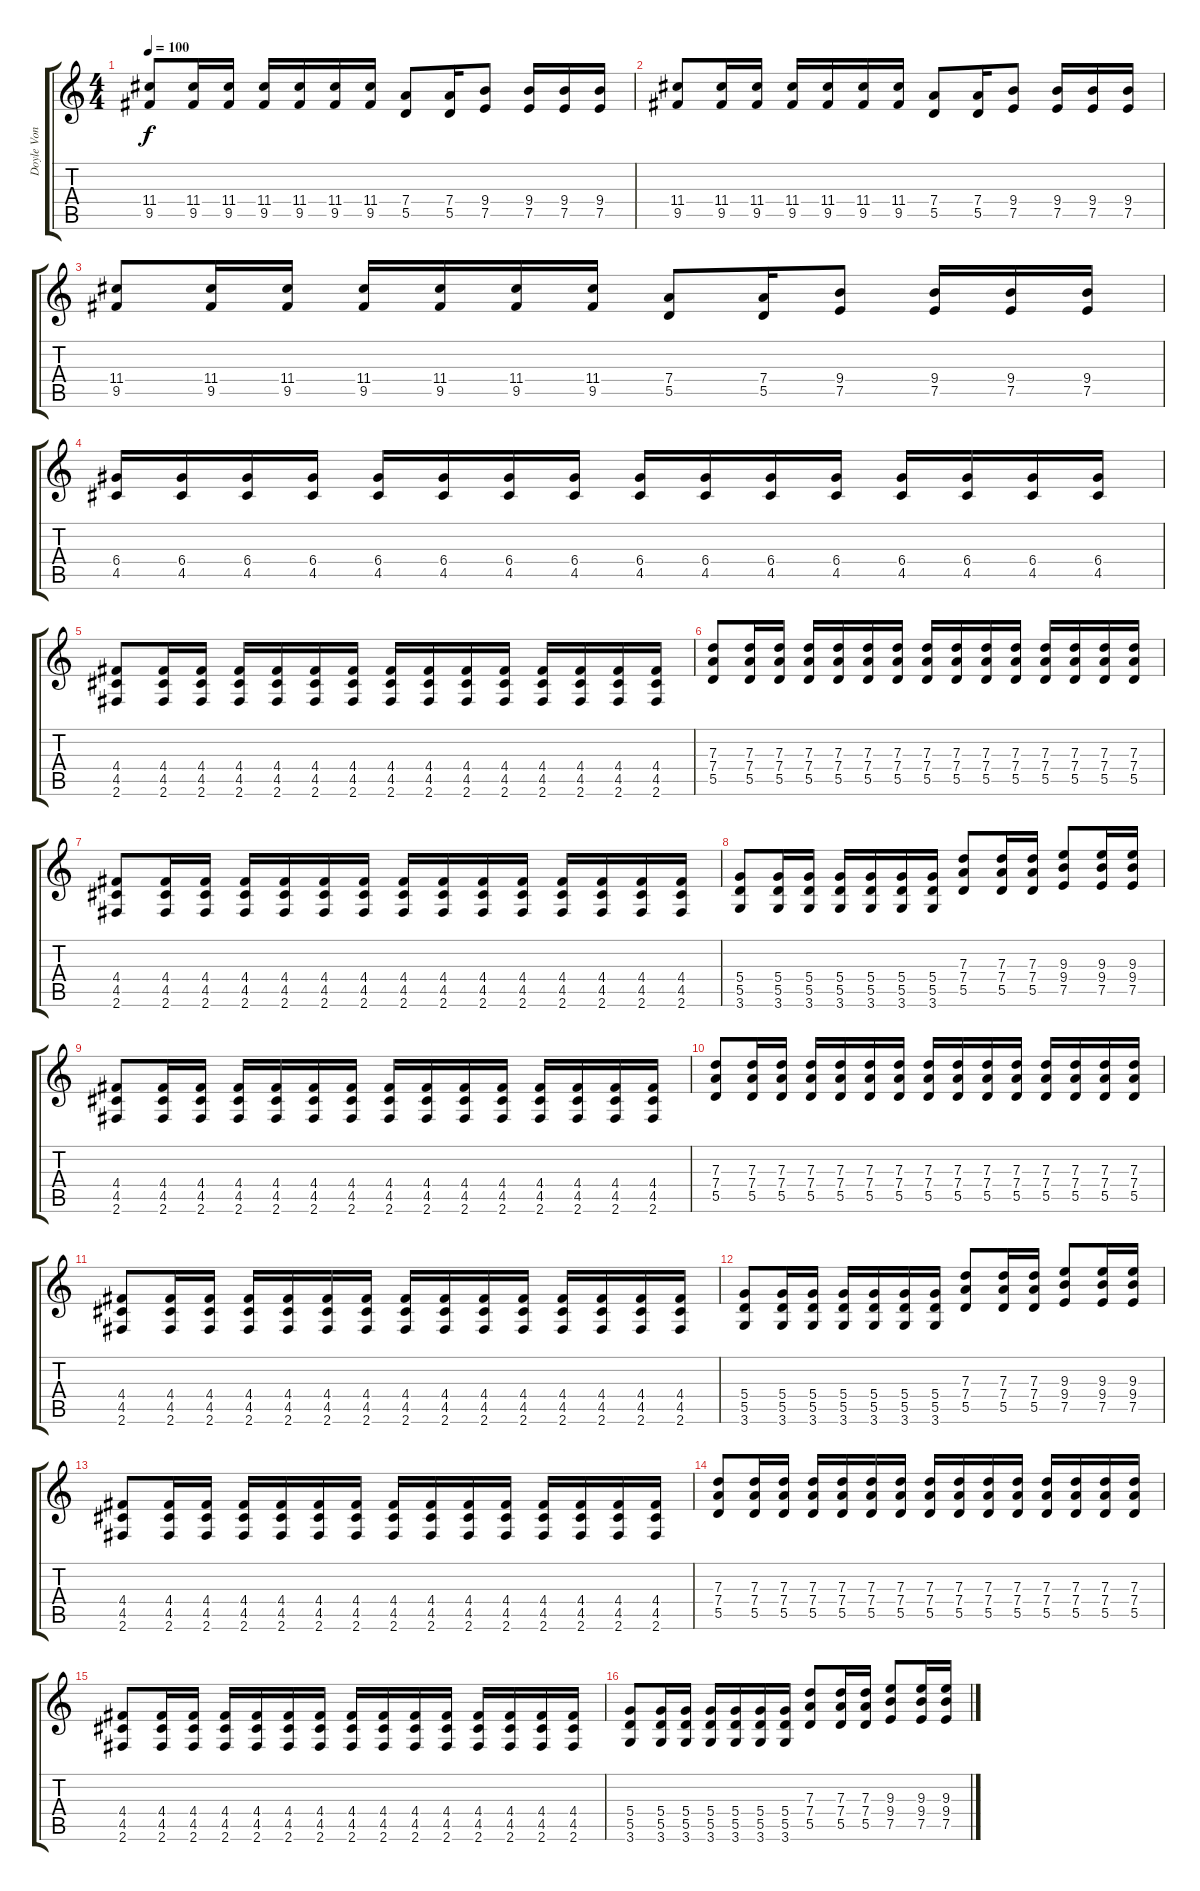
\track ("Doyle Von" "Doyle Von") {instrument distortionguitar}
\staff {score tabs}
\tuning (E4 B3 G3 D3 A2 E2) {hide}
\ts (4 4)
\tempo 100
\clef g2
\ks c
(11.4 9.5).8{dy f} (11.4 9.5).16 (11.4 9.5).16 (11.4 9.5).16 (11.4 9.5).16 (11.4 9.5).16 (11.4 9.5).16 (7.4 5.5).8 (7.4 5.5).16 (9.4 7.5).8 (9.4 7.5).16 (9.4 7.5).16 (9.4 7.5).16 |
(11.4 9.5).8 (11.4 9.5).16 (11.4 9.5).16 (11.4 9.5).16 (11.4 9.5).16 (11.4 9.5).16 (11.4 9.5).16 (7.4 5.5).8 (7.4 5.5).16 (9.4 7.5).8 (9.4 7.5).16 (9.4 7.5).16 (9.4 7.5).16 |
(11.4 9.5).8 (11.4 9.5).16 (11.4 9.5).16 (11.4 9.5).16 (11.4 9.5).16 (11.4 9.5).16 (11.4 9.5).16 (7.4 5.5).8 (7.4 5.5).16 (9.4 7.5).8 (9.4 7.5).16 (9.4 7.5).16 (9.4 7.5).16 |
(6.4 4.5).16 (6.4 4.5).16 (6.4 4.5).16 (6.4 4.5).16 (6.4 4.5).16 (6.4 4.5).16 (6.4 4.5).16 (6.4 4.5).16 (6.4 4.5).16 (6.4 4.5).16 (6.4 4.5).16 (6.4 4.5).16 (6.4 4.5).16 (6.4 4.5).16 (6.4 4.5).16 (6.4 4.5).16 |
(4.4 4.5 2.6).8 (4.4 4.5 2.6).16 (4.4 4.5 2.6).16 (4.4 4.5 2.6).16 (4.4 4.5 2.6).16 (4.4 4.5 2.6).16 (4.4 4.5 2.6).16 (4.4 4.5 2.6).16 (4.4 4.5 2.6).16 (4.4 4.5 2.6).16 (4.4 4.5 2.6).16 (4.4 4.5 2.6).16 (4.4 4.5 2.6).16 (4.4 4.5 2.6).16 (4.4 4.5 2.6).16 |
(7.3 7.4 5.5).8 (7.3 7.4 5.5).16 (7.3 7.4 5.5).16 (7.3 7.4 5.5).16 (7.3 7.4 5.5).16 (7.3 7.4 5.5).16 (7.3 7.4 5.5).16 (7.3 7.4 5.5).16 (7.3 7.4 5.5).16 (7.3 7.4 5.5).16 (7.3 7.4 5.5).16 (7.3 7.4 5.5).16 (7.3 7.4 5.5).16 (7.3 7.4 5.5).16 (7.3 7.4 5.5).16 |
(4.4 4.5 2.6).8 (4.4 4.5 2.6).16 (4.4 4.5 2.6).16 (4.4 4.5 2.6).16 (4.4 4.5 2.6).16 (4.4 4.5 2.6).16 (4.4 4.5 2.6).16 (4.4 4.5 2.6).16 (4.4 4.5 2.6).16 (4.4 4.5 2.6).16 (4.4 4.5 2.6).16 (4.4 4.5 2.6).16 (4.4 4.5 2.6).16 (4.4 4.5 2.6).16 (4.4 4.5 2.6).16 |
(5.4 5.5 3.6).8 (5.4 5.5 3.6).16 (5.4 5.5 3.6).16 (5.4 5.5 3.6).16 (5.4 5.5 3.6).16 (5.4 5.5 3.6).16 (5.4 5.5 3.6).16 (7.3 7.4 5.5).8 (7.3 7.4 5.5).16 (7.3 7.4 5.5).16 (9.3 9.4 7.5).8 (9.3 9.4 7.5).16 (9.3 9.4 7.5).16 |
(4.4 4.5 2.6).8 (4.4 4.5 2.6).16 (4.4 4.5 2.6).16 (4.4 4.5 2.6).16 (4.4 4.5 2.6).16 (4.4 4.5 2.6).16 (4.4 4.5 2.6).16 (4.4 4.5 2.6).16 (4.4 4.5 2.6).16 (4.4 4.5 2.6).16 (4.4 4.5 2.6).16 (4.4 4.5 2.6).16 (4.4 4.5 2.6).16 (4.4 4.5 2.6).16 (4.4 4.5 2.6).16 |
(7.3 7.4 5.5).8 (7.3 7.4 5.5).16 (7.3 7.4 5.5).16 (7.3 7.4 5.5).16 (7.3 7.4 5.5).16 (7.3 7.4 5.5).16 (7.3 7.4 5.5).16 (7.3 7.4 5.5).16 (7.3 7.4 5.5).16 (7.3 7.4 5.5).16 (7.3 7.4 5.5).16 (7.3 7.4 5.5).16 (7.3 7.4 5.5).16 (7.3 7.4 5.5).16 (7.3 7.4 5.5).16 |
(4.4 4.5 2.6).8 (4.4 4.5 2.6).16 (4.4 4.5 2.6).16 (4.4 4.5 2.6).16 (4.4 4.5 2.6).16 (4.4 4.5 2.6).16 (4.4 4.5 2.6).16 (4.4 4.5 2.6).16 (4.4 4.5 2.6).16 (4.4 4.5 2.6).16 (4.4 4.5 2.6).16 (4.4 4.5 2.6).16 (4.4 4.5 2.6).16 (4.4 4.5 2.6).16 (4.4 4.5 2.6).16 |
(5.4 5.5 3.6).8 (5.4 5.5 3.6).16 (5.4 5.5 3.6).16 (5.4 5.5 3.6).16 (5.4 5.5 3.6).16 (5.4 5.5 3.6).16 (5.4 5.5 3.6).16 (7.3 7.4 5.5).8 (7.3 7.4 5.5).16 (7.3 7.4 5.5).16 (9.3 9.4 7.5).8 (9.3 9.4 7.5).16 (9.3 9.4 7.5).16 |
(4.4 4.5 2.6).8 (4.4 4.5 2.6).16 (4.4 4.5 2.6).16 (4.4 4.5 2.6).16 (4.4 4.5 2.6).16 (4.4 4.5 2.6).16 (4.4 4.5 2.6).16 (4.4 4.5 2.6).16 (4.4 4.5 2.6).16 (4.4 4.5 2.6).16 (4.4 4.5 2.6).16 (4.4 4.5 2.6).16 (4.4 4.5 2.6).16 (4.4 4.5 2.6).16 (4.4 4.5 2.6).16 |
(7.3 7.4 5.5).8 (7.3 7.4 5.5).16 (7.3 7.4 5.5).16 (7.3 7.4 5.5).16 (7.3 7.4 5.5).16 (7.3 7.4 5.5).16 (7.3 7.4 5.5).16 (7.3 7.4 5.5).16 (7.3 7.4 5.5).16 (7.3 7.4 5.5).16 (7.3 7.4 5.5).16 (7.3 7.4 5.5).16 (7.3 7.4 5.5).16 (7.3 7.4 5.5).16 (7.3 7.4 5.5).16 |
(4.4 4.5 2.6).8 (4.4 4.5 2.6).16 (4.4 4.5 2.6).16 (4.4 4.5 2.6).16 (4.4 4.5 2.6).16 (4.4 4.5 2.6).16 (4.4 4.5 2.6).16 (4.4 4.5 2.6).16 (4.4 4.5 2.6).16 (4.4 4.5 2.6).16 (4.4 4.5 2.6).16 (4.4 4.5 2.6).16 (4.4 4.5 2.6).16 (4.4 4.5 2.6).16 (4.4 4.5 2.6).16 |
(5.4 5.5 3.6).8 (5.4 5.5 3.6).16 (5.4 5.5 3.6).16 (5.4 5.5 3.6).16 (5.4 5.5 3.6).16 (5.4 5.5 3.6).16 (5.4 5.5 3.6).16 (7.3 7.4 5.5).8 (7.3 7.4 5.5).16 (7.3 7.4 5.5).16 (9.3 9.4 7.5).8 (9.3 9.4 7.5).16 (9.3 9.4 7.5).16
